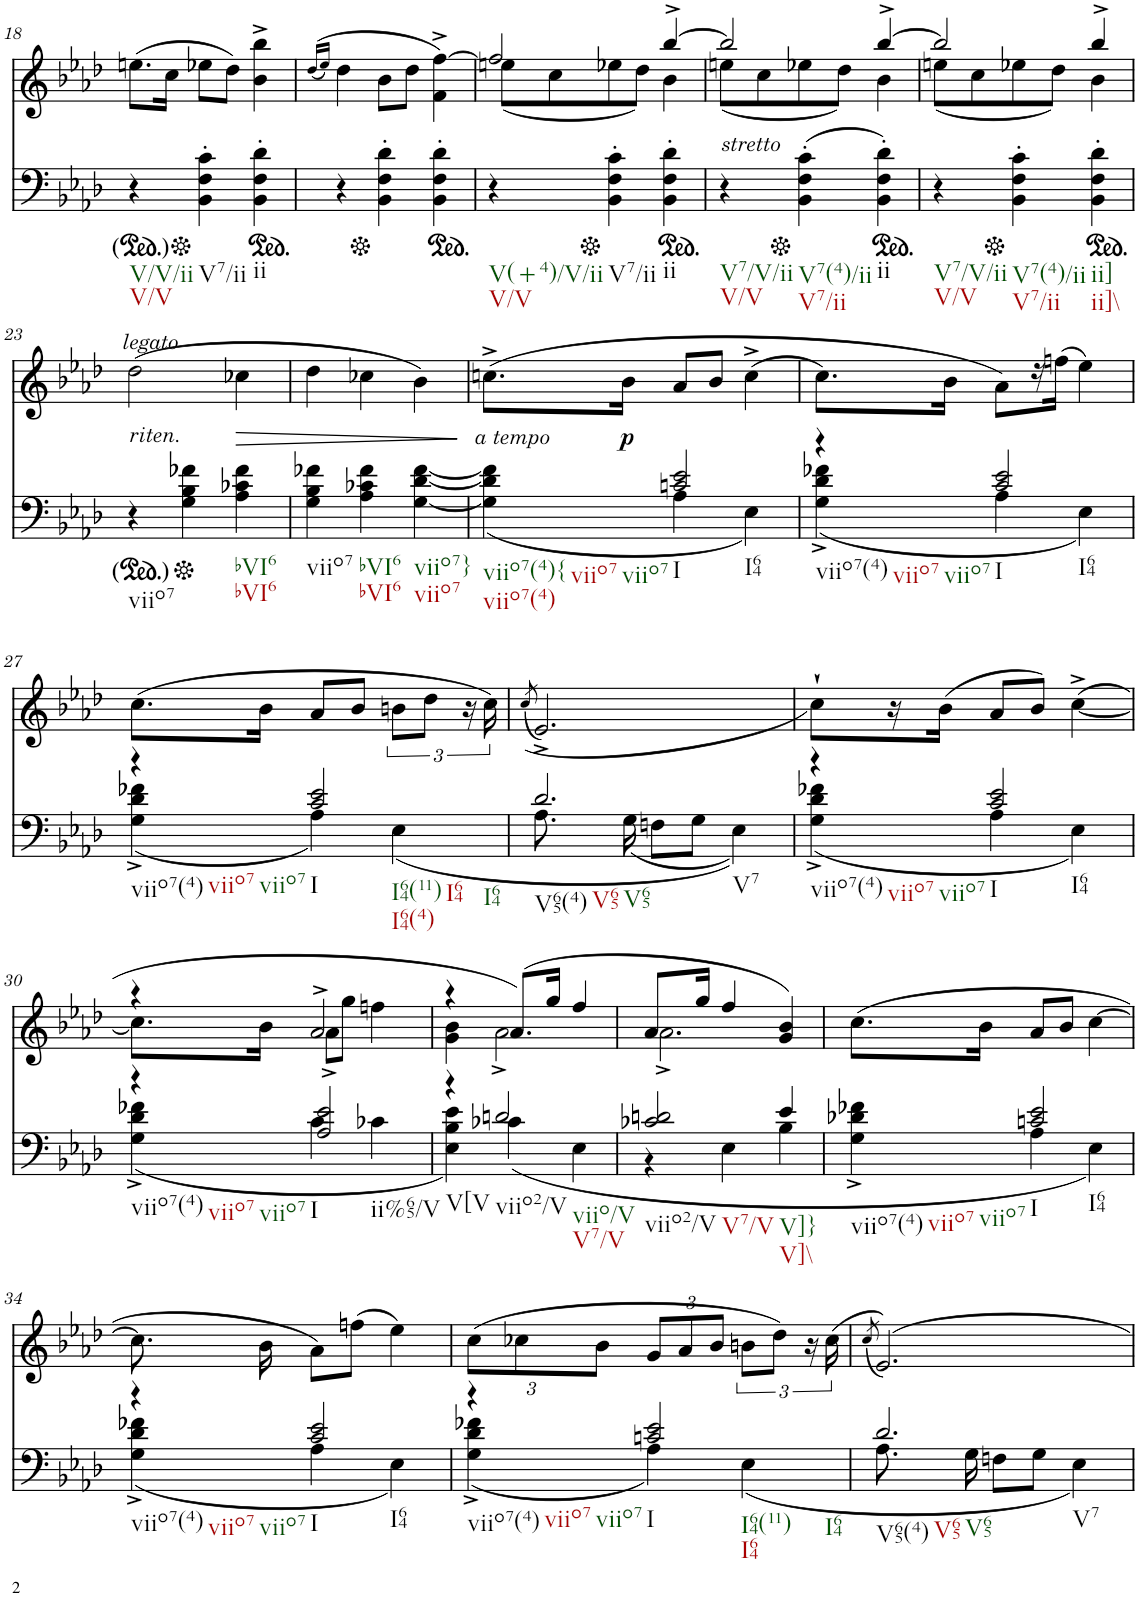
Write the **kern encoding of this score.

**kern	**kern	**dynam
*part2	*part1	*part1
*staff2	*staff1	*staff1
*I"piano	*I"piano	*
*I'Pno	*I'Pno	*
!!LO:PB:g=z
*clefF4	*clefG2	*
*k[b-e-a-d-]	*k[b-e-a-d-]	*
*A-:	*A-:	*
*M3/4	*M3/4	*
=18	=18	=18
!LO:TX:b:t=V/V/ii	!	!
!LO:TX:b:t=V/V	!	!
4r	(8.een\L	.
.	16cc\Jk	.
!LO:TX:b:t=V7/ii	!	!
4BB-\' 4F\' 4c\'	8ee-X\L	.
.	8dd-\J)	.
*ped	*	*
!LO:TX:b:t=ii	!	!
4BB-\' 4F\' 4d-\'	4b-\^ 4bb-\^	.
=19	=19	=19
.	((16qdd-/LL	.
.	16qee-/JJ)	.
4r	4dd-\	.
*Xped	*	*
4BB-\' 4F\' 4d-\'	8b-\L	.
.	8dd-\J	.
*ped	*	*
4BB-\' 4F\' 4d-\'	4f\^ [4ff\^)	.
=20	=20	=20
*	*^	*
!LO:TX:b:t=V(+4)/V/ii	!	!	!
!LO:TX:b:t=V/V	!	!	!
4r	2ff/]	(8een\L	.
.	.	8cc\	.
*Xped	*	*	*
!LO:TX:b:t=V7/ii	!	!	!
4BB-\' 4F\' 4c\'	.	8ee-X\	.
.	.	8dd-\J)	.
*ped	*	*	*
!LO:TX:b:t=ii	!	!	!
4BB-\' 4F\' 4d-\'	[4bb-^/	4b-\	.
=21	=21	=21	=21
!	!LO:TX:b:i:t=stretto	!	!
!LO:TX:b:t=V7/V/ii	!	!	!
!LO:TX:b:t=V/V	!	!	!
4r	2bb-/]	(8een\L	.
.	.	8cc\	.
*Xped	*	*	*
!LO:TX:b:t=V7(4)/ii	!	!	!
!LO:TX:b:t=V7/ii	!	!	!
(4BB-\' 4F\' 4c\'	.	8ee-X\	.
.	.	8dd-\J)	.
*ped	*	*	*
!LO:TX:b:t=ii	!	!	!
4BB-\' 4F\' 4d-\')	[4bb-^/	4b-\	.
=22	=22	=22	=22
!LO:TX:b:t=V7/V/ii	!	!	!
!LO:TX:b:t=V/V	!	!	!
4r	2bb-/]	(8een\L	.
.	.	8cc\	.
*Xped	*	*	*
!LO:TX:b:t=V7(4)/ii	!	!	!
!LO:TX:b:t=V7/ii	!	!	!
4BB-\' 4F\' 4c\'	.	8ee-X\	.
.	.	8dd-\J)	.
*ped	*	*	*
!LO:TX:b:t=ii]	!	!	!
!LO:TX:b:t=ii]\\	!	!	!
4BB-\' 4F\' 4d-\'	4bb-^/	4b-\	.
!!LO:LB:g=z
=23	=23	=23	=23
!	!LO:TX:b:i:t=riten.	!	!
!	!LO:TX:b:i:t=legato	!	!
!LO:TX:b:t=viio7	!	!	!
*	*v	*v	*
4r	(2dd-\	.
*Xped	*	*
4G\ 4B-\ 4f-X\	.	.
!LO:TX:b:t=bVI6	!	!
!LO:TX:b:t=bVI6	!	!
!	!	!LO:HP:b
4A-\ 4c-X\ 4f-\	4cc-X\	>
=24	=24	=24
!LO:TX:b:t=viio7	!	!
4G\ 4B-\ 4f-X\	4dd-\	.
!LO:TX:b:t=bVI6	!	!
!LO:TX:b:t=bVI6	!	!
4A-\ 4c-X\ 4f-\	4cc-X\	.
!LO:TX:b:t=viio7}	!	!
!LO:TX:b:t=viio7	!	!
[4G\ [4d-\ [4f-\	4b-\)	.
.	.	]
=25	=25	=25
*^	*	*
!	!	!LO:TX:b:i:t=a tempo	!
!LO:TX:b:t=viio7(4){	!	!	!
!LO:TX:b:t=viio7(4)	!	!	!
!LO:TX:b:t=viio7	!	!	!
!LO:TX:b:t=viio7	!	!	!
4ryy	(4G\] 4d-\] 4f-\]	(8.ccn^\L	.
!	!	!	!LO:DY:b
.	.	16b-\Jk	p
!LO:TX:b:t=I	!	!	!
!LO:TX:b:t=I64	!	!	!
2cn/ 2e-/	4A-\	8a-/L	.
.	.	8b-/J	.
.	4E-\)	(4cc^\	.
=26	=26	=26	=26
!LO:TX:b:t=viio7(4)	!	!	!
!LO:TX:b:t=viio7	!	!	!
!LO:TX:b:t=viio7	!	!	!
4r	(4G\^ 4d-\^ 4f-X\^	8.cc\L)	.
.	.	16b-\Jk	.
!LO:TX:b:t=I	!	!	!
!LO:TX:b:t=I64	!	!	!
2c/ 2e-/	4A-\	8a-\L)	.
.	.	16r	.
.	.	(16ffn\JJ	.
.	4E-\)	4ee-\)	.
!!LO:LB:g=z
=27	=27	=27	=27
!LO:TX:b:t=viio7(4)	!	!	!
!LO:TX:b:t=viio7	!	!	!
!LO:TX:b:t=viio7	!	!	!
4r	(4G\^ 4d-\^ 4f-X\^	(8.cc\L	.
.	.	16b-\Jk	.
!LO:TX:b:t=I	!	!	!
!LO:TX:b:t=I64(11)	!	!	!
!LO:TX:b:t=I64(4)	!	!	!
!LO:TX:b:t=I64	!	!	!
!LO:TX:b:t=I64	!	!	!
2c/ 2e-/	4A-\)	8a-/L	.
.	.	8b-/J	.
.	(4E-\	12bn\L	.
.	.	12dd-\J	.
.	.	24r	.
.	.	24cc\)	.
=28	=28	=28	=28
.	.	((8qcc/	.
!LO:TX:b:t=V65(4)	!	!	!
!LO:TX:b:t=V65	!	!	!
!LO:TX:b:t=V65	!	!	!
!LO:TX:b:t=V7	!	!	!
2.d-/	8.A-\	2.e-^/)	.
.	(16G\	.	.
.	8Fn\L	.	.
.	8G\J	.	.
.	4E-\))	.	.
=29	=29	=29	=29
!LO:TX:b:t=viio7(4)	!	!	!
!LO:TX:b:t=viio7	!	!	!
!LO:TX:b:t=viio7	!	!	!
4r	(4G\^ 4d-\^ 4f-X\^	8cc`\L)	.
.	.	16r	.
.	.	(16b-\JJ	.
!LO:TX:b:t=I	!	!	!
!LO:TX:b:t=I64	!	!	!
2c/ 2e-/	4A-\	8a-/L	.
.	.	8b-/J)	.
.	4E-\)	([4cc^\	.
!!LO:LB:g=z
=30	=30	=30	=30
*	*	*^	*
!LO:TX:b:t=viio7(4)	!	!	!	!
!LO:TX:b:t=viio7	!	!	!	!
!LO:TX:b:t=viio7	!	!	!	!
4r	(4G\^ 4d-\^ 4f-X\^	4r	8.cc\L]	.
.	.	.	16b-\Jk	.
!LO:TX:b:t=I	!	!	!	!
!LO:TX:b:t=ii%65/V	!	!	!	!
2A-/ 2e-/	4c\	2a-^/	8a-^\L	.
.	.	.	8gg\J	.
.	4c-X\	.	4ffn\	.
=31	=31	=31	=31	=31
!LO:TX:b:t=V[V	!	!	!	!
4r	4E-\ 4B-\ 4e-\)	4r	4g\ 4b-\	.
!LO:TX:b:t=viio2/V	!	!	!	!
!LO:TX:b:t=viio/V	!	!	!	!
!LO:TX:b:t=V7/V	!	!	!	!
2dn/	(4c-X\	(8.a-/L)	2a-^\	.
.	.	16gg/Jk	.	.
.	4E-\	4ff/	.	.
=32	=32	=32	=32	=32
!LO:TX:b:t=viio2/V	!	!	!	!
!LO:TX:b:t=V7/V	!	!	!	!
2c-X/ 2dn/	4r	8.a-/L	2.a-^\	.
.	.	16gg/Jk	.	.
.	4E-\	4ff/	.	.
!LO:TX:b:t=V]}	!	!	!	!
!LO:TX:b:t=V]\\	!	!	!	!
4e-/	4B-\	4g/ 4b-/)	.	.
*	*	*v	*v	*
=33	=33	=33	=33
!LO:TX:b:t=viio7(4)	!	!	!
!LO:TX:b:t=viio7	!	!	!
!LO:TX:b:t=viio7	!	!	!
4ryy	4G\^ 4d-X\^ 4f-X\^	(8.cc\L	.
.	.	16b-\Jk	.
!LO:TX:b:t=I	!	!	!
!LO:TX:b:t=I64	!	!	!
2cn/ 2e-/	4A-\	8a-/L	.
.	.	8b-/J	.
.	4E-\)	[4cc\	.
!!LO:LB:g=z
=34	=34	=34	=34
!LO:TX:b:t=viio7(4)	!	!	!
!LO:TX:b:t=viio7	!	!	!
!LO:TX:b:t=viio7	!	!	!
4r	(4G\^ 4d-\^ 4f-X\^	8.cc\]	.
.	.	16b-\	.
!LO:TX:b:t=I	!	!	!
!LO:TX:b:t=I64	!	!	!
2c/ 2e-/	4A-\	8a-\L)	.
.	.	(8ffn\J	.
.	4E-\)	4ee-\)	.
=35	=35	=35	=35
*	*	*Xbrackettup	*
!LO:TX:b:t=viio7(4)	!	!	!
!LO:TX:b:t=viio7	!	!	!
!LO:TX:b:t=viio7	!	!	!
4r	(4G\^ 4d-\^ 4f-X\^	(12cc\L	.
.	.	12cc-X\	.
.	.	12b-\J	.
!LO:TX:b:t=I	!	!	!
!LO:TX:b:t=I64(11)	!	!	!
!LO:TX:b:t=I64	!	!	!
!LO:TX:b:t=I64	!	!	!
2cn/ 2e-/	4A-\)	12g/L	.
.	.	12a-/	.
.	.	12b-/J	.
*	*	*brackettup	*
.	(4E-\	12bn\L	.
.	.	12dd-\J)	.
.	.	24r	.
.	.	(24cc-\	.
=36	=36	=36	=36
.	.	(8qcc/	.
!LO:TX:b:t=V65(4)	!	!	!
!LO:TX:b:t=V65	!	!	!
!LO:TX:b:t=V65	!	!	!
!LO:TX:b:t=V7	!	!	!
2.d-/	8.A-\	2.e-/))	.
.	16G\	.	.
.	8Fn\L	.	.
.	8G\J	.	.
.	4E-\)	.	.
*v	*v	*	*
=	=	=
*-	*-	*-
